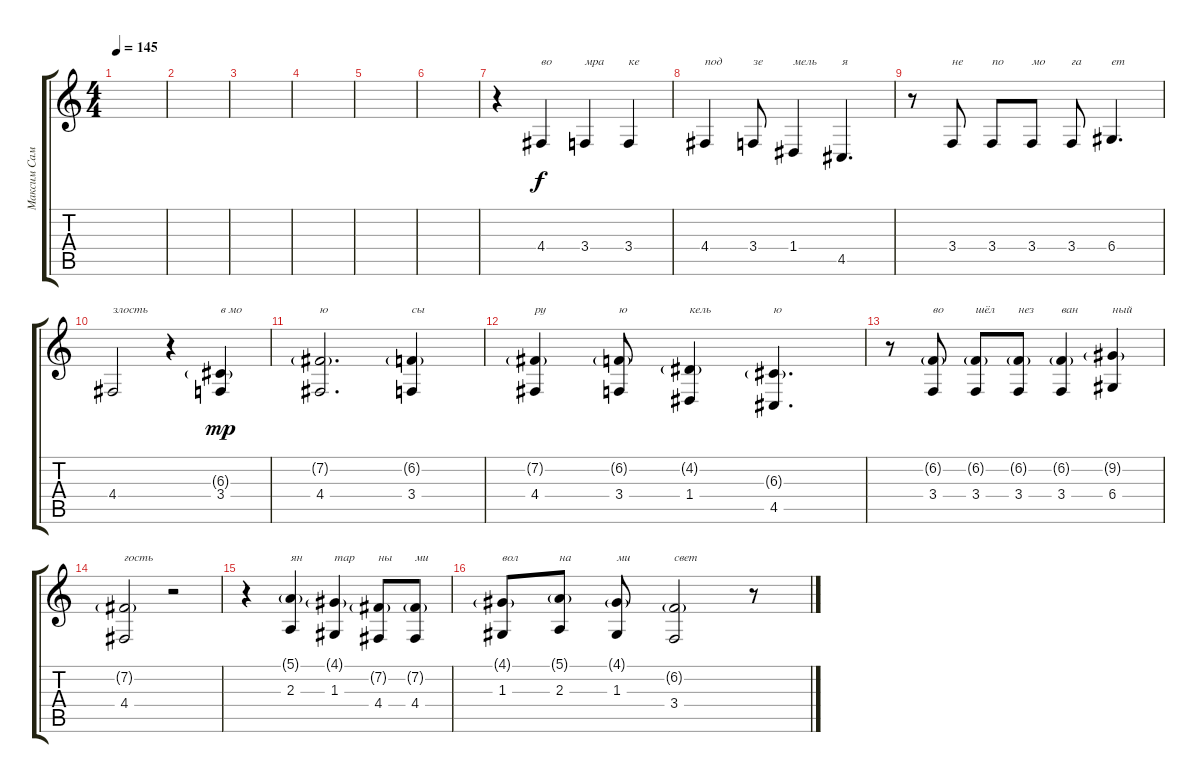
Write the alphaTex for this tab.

\track ("Максим Самосват" "Максим Сам") {instrument bassoon}
\staff {score tabs}
\tuning (E4 B3 G3 D3 A2 E2) {hide}
\ts (4 4)
\tempo 145
\clef g2
\ks c
|
|
|
|
|
|
r.4 4.4.4{txt "во"} 3.4.4{txt "мра"} 3.4.4{txt "ке"} |
4.4.4{txt "под"} 3.4.8{txt "зе"} 1.4.4{txt "мель"} 4.5.4{d txt "я"} |
r.8 3.4.8{txt "не"} 3.4.8{txt "по"} 3.4.8{txt "мо"} 3.4.8{txt "га"} 6.4.4{d txt "ет"} |
4.4.2{txt "злость"} r.4 (6.3{g} 3.4).4{txt "в мо" dy mp} |
(7.2{g} 4.4).2{d txt "ю"} (6.2{g} 3.4).4{txt "сы"} |
(7.2{g} 4.4).4{txt "ру"} (6.2{g} 3.4).8{txt "ю"} (4.2{g} 1.4).4{txt "кель"} (6.3{g} 4.5).4{d txt "ю"} |
r.8 (6.2{g} 3.4).8{txt "во"} (6.2{g} 3.4).8{txt "шёл"} (6.2{g} 3.4).8{txt "нез"} (6.2{g} 3.4).4{txt "ван"} (9.2{g} 6.4).4{txt "ный"} |
(7.2{g} 4.4).2{txt "гость"} r.2 |
r.4 (5.1{g} 2.3).4{txt "ян"} (4.1{g} 1.3).4{txt "тар"} (7.2{g} 4.4).8{txt "ны"} (7.2{g} 4.4).8{txt "ми"} |
(4.1{g} 1.3).8{txt "вол"} (5.1{g} 2.3).8{txt "на"} (4.1{g} 1.3).8{txt "ми"} (6.2{g} 3.4).2{txt "свет"} r.8
